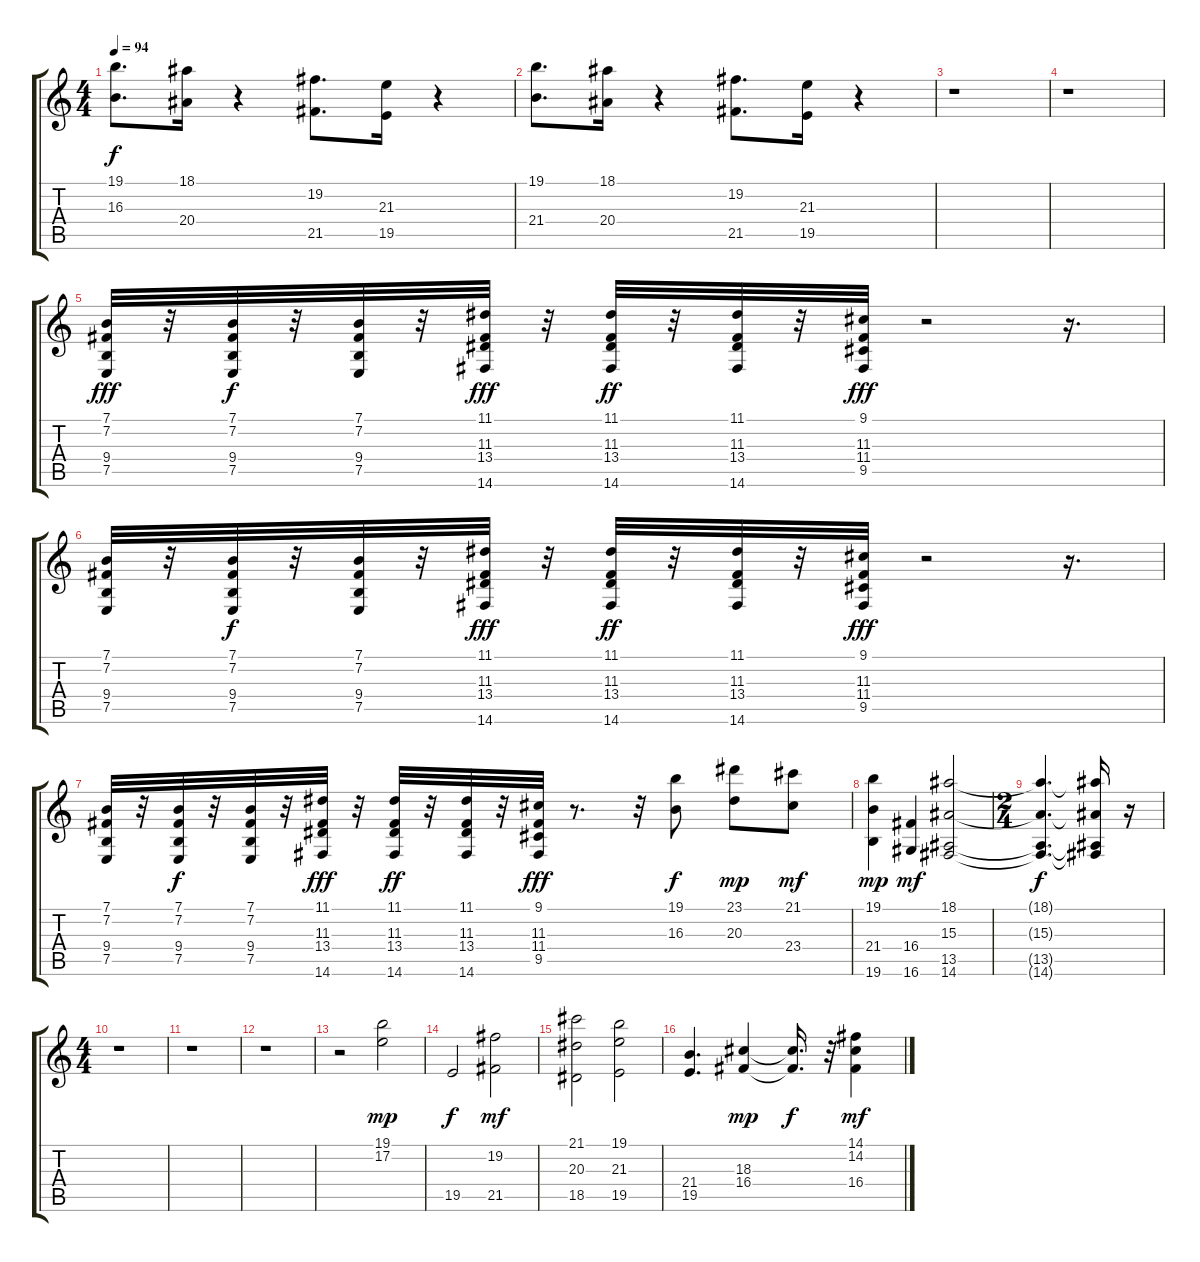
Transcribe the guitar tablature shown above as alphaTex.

\track "" {instrument stringensemble1}
\staff {score tabs}
\tuning (E4 B3 G3 D3 A2 E2) {hide}
\ts (4 4)
\tempo 94
\clef g2
\ks c
(19.1 16.3).8{d dy f} (18.1 20.4).16 r.4 (19.2 21.5).8{d} (21.3 19.5).16 r.4 |
(19.1 21.4).8{d} (18.1 20.4).16 r.4 (19.2 21.5).8{d} (21.3 19.5).16 r.4 |
r.1 |
r.1 |
(7.1 7.2 9.4 7.5).32{dy fff} r.32 (7.1 7.2 9.4 7.5).32{dy f} r.32 (7.1 7.2 9.4 7.5).32 r.32 (11.1 11.3 13.4 14.6).32{dy fff} r.32 (11.1 11.3 13.4 14.6).32{dy ff} r.32 (11.1 11.3 13.4 14.6).32 r.32 (9.1 11.3 11.4 9.5).32{dy fff} r.2 r.16{d} |
(7.1 7.2 9.4 7.5).32 r.32 (7.1 7.2 9.4 7.5).32{dy f} r.32 (7.1 7.2 9.4 7.5).32 r.32 (11.1 11.3 13.4 14.6).32{dy fff} r.32 (11.1 11.3 13.4 14.6).32{dy ff} r.32 (11.1 11.3 13.4 14.6).32 r.32 (9.1 11.3 11.4 9.5).32{dy fff} r.2 r.16{d} |
(7.1 7.2 9.4 7.5).32 r.32 (7.1 7.2 9.4 7.5).32{dy f} r.32 (7.1 7.2 9.4 7.5).32 r.32 (11.1 11.3 13.4 14.6).32{dy fff} r.32 (11.1 11.3 13.4 14.6).32{dy ff} r.32 (11.1 11.3 13.4 14.6).32 r.32 (9.1 11.3 11.4 9.5).32{dy fff} r.8{d} r.32 (19.1 16.3).8{dy f} (23.1 20.3).8{dy mp} (21.1 23.4).8{dy mf} |
(19.1 21.4 19.6).4{dy mp} (16.4 16.6).4{dy mf} (18.1 15.3 13.5 14.6).2 |
\ts (2 4)
(18.1{t} 15.3{t} 13.5{t} 14.6{t}).4{d dy f} (18.1{t} 15.3{t} 13.5{t} 14.6{t}).16 r.16 |
\ts (4 4)
r.1 |
r.1 |
r.1 |
r.2 (19.1 17.2).2{dy mp} |
19.5.2{dy f} (19.2 21.5).2{dy mf} |
(21.1 20.3 18.5).2 (19.1 21.3 19.5).2 |
(21.4 19.5).4{d} (18.3 16.4).4{dy mp} (18.3{t} 16.4{t}).16{d dy f} r.32 (14.1 14.2 16.4).4{dy mf}
